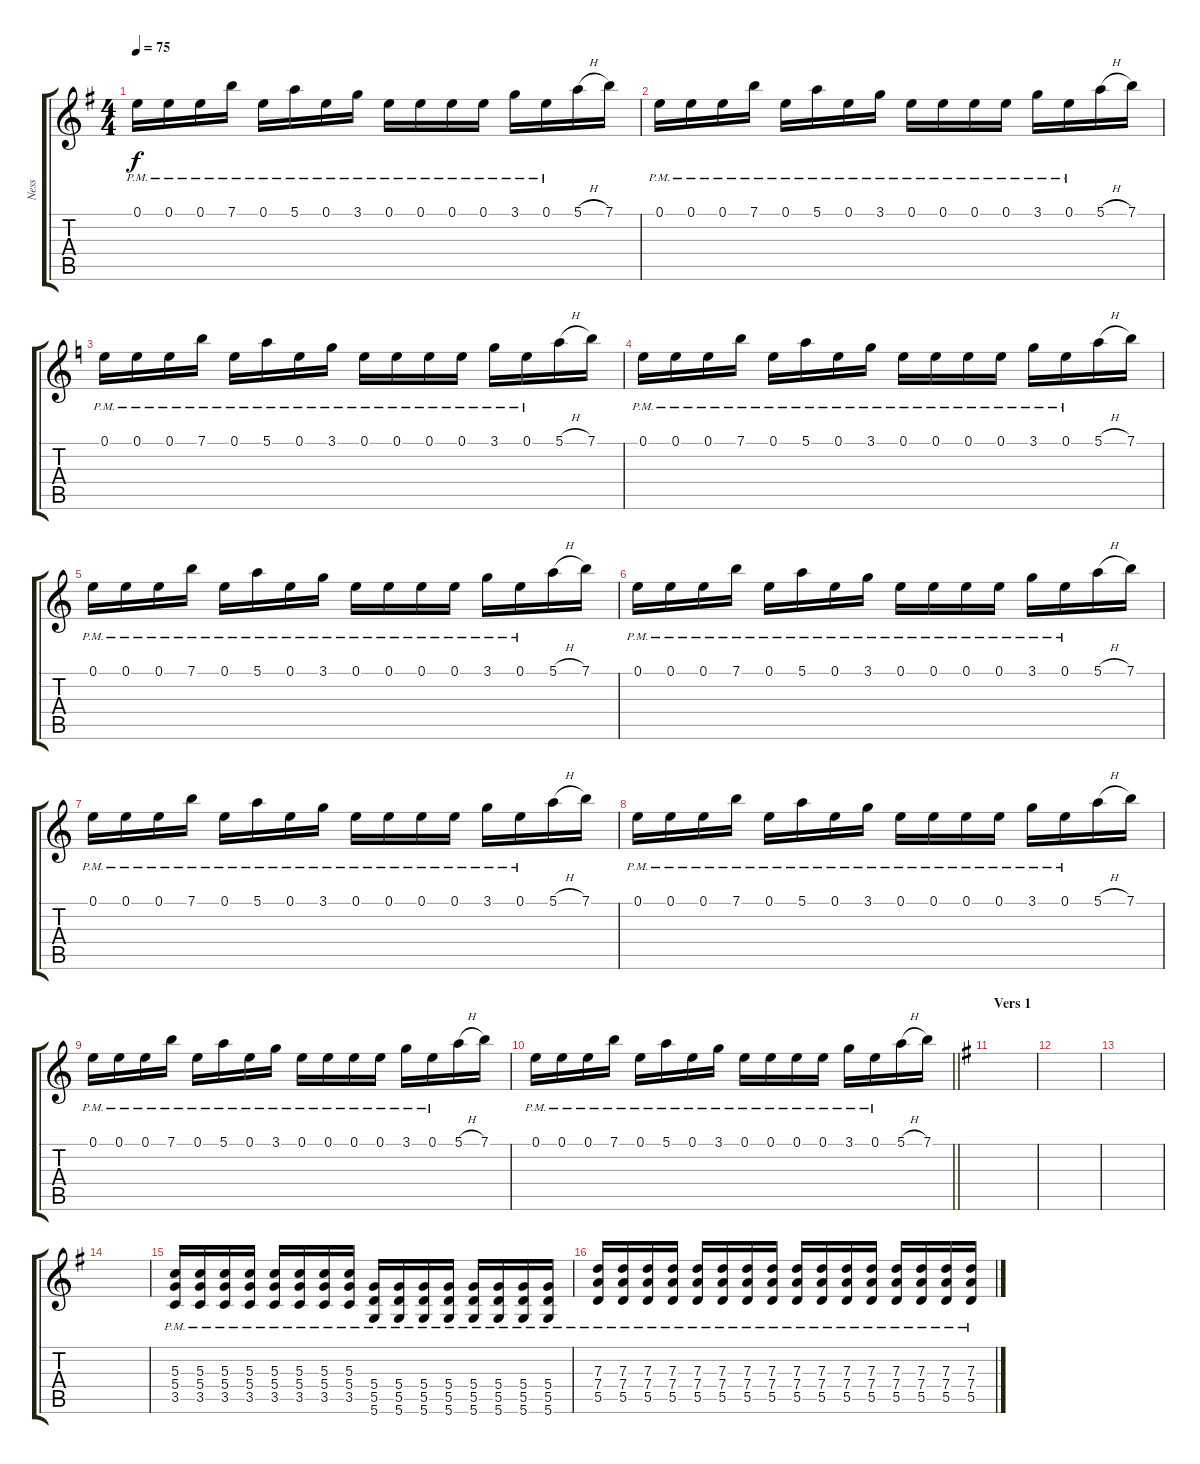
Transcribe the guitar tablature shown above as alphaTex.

\track ("Ness" "Ness") {instrument acousticguitarsteel}
\staff {score tabs}
\tuning (E4 B3 G3 D3 A2 D2) {hide}
\ts (4 4)
\tempo 75
\clef g2
\ks g
0.1{pm}.16{dy f instrument acousticguitarsteel} 0.1{pm}.16 0.1{pm}.16 7.1{pm}.16 0.1{pm}.16 5.1{pm}.16 0.1{pm}.16 3.1{pm}.16 0.1{pm}.16 0.1{pm}.16 0.1{pm}.16 0.1{pm}.16 3.1{pm}.16 0.1{pm}.16 5.1{h}.16 7.1.16 |
0.1{pm}.16 0.1{pm}.16 0.1{pm}.16 7.1{pm}.16 0.1{pm}.16 5.1{pm}.16 0.1{pm}.16 3.1{pm}.16 0.1{pm}.16 0.1{pm}.16 0.1{pm}.16 0.1{pm}.16 3.1{pm}.16 0.1{pm}.16 5.1{h}.16 7.1.16 |
\ks c
0.1{pm}.16 0.1{pm}.16 0.1{pm}.16 7.1{pm}.16 0.1{pm}.16 5.1{pm}.16 0.1{pm}.16 3.1{pm}.16 0.1{pm}.16 0.1{pm}.16 0.1{pm}.16 0.1{pm}.16 3.1{pm}.16 0.1{pm}.16 5.1{h}.16 7.1.16 |
0.1{pm}.16 0.1{pm}.16 0.1{pm}.16 7.1{pm}.16 0.1{pm}.16 5.1{pm}.16 0.1{pm}.16 3.1{pm}.16 0.1{pm}.16 0.1{pm}.16 0.1{pm}.16 0.1{pm}.16 3.1{pm}.16 0.1{pm}.16 5.1{h}.16 7.1.16 |
0.1{pm}.16 0.1{pm}.16 0.1{pm}.16 7.1{pm}.16 0.1{pm}.16 5.1{pm}.16 0.1{pm}.16 3.1{pm}.16 0.1{pm}.16 0.1{pm}.16 0.1{pm}.16 0.1{pm}.16 3.1{pm}.16 0.1{pm}.16 5.1{h}.16 7.1.16 |
0.1{pm}.16 0.1{pm}.16 0.1{pm}.16 7.1{pm}.16 0.1{pm}.16 5.1{pm}.16 0.1{pm}.16 3.1{pm}.16 0.1{pm}.16 0.1{pm}.16 0.1{pm}.16 0.1{pm}.16 3.1{pm}.16 0.1{pm}.16 5.1{h}.16 7.1.16 |
0.1{pm}.16 0.1{pm}.16 0.1{pm}.16 7.1{pm}.16 0.1{pm}.16 5.1{pm}.16 0.1{pm}.16 3.1{pm}.16 0.1{pm}.16 0.1{pm}.16 0.1{pm}.16 0.1{pm}.16 3.1{pm}.16 0.1{pm}.16 5.1{h}.16 7.1.16 |
0.1{pm}.16 0.1{pm}.16 0.1{pm}.16 7.1{pm}.16 0.1{pm}.16 5.1{pm}.16 0.1{pm}.16 3.1{pm}.16 0.1{pm}.16 0.1{pm}.16 0.1{pm}.16 0.1{pm}.16 3.1{pm}.16 0.1{pm}.16 5.1{h}.16 7.1.16 |
0.1{pm}.16 0.1{pm}.16 0.1{pm}.16 7.1{pm}.16 0.1{pm}.16 5.1{pm}.16 0.1{pm}.16 3.1{pm}.16 0.1{pm}.16 0.1{pm}.16 0.1{pm}.16 0.1{pm}.16 3.1{pm}.16 0.1{pm}.16 5.1{h}.16 7.1.16 |
\barLineRight lightlight
0.1{pm}.16 0.1{pm}.16 0.1{pm}.16 7.1{pm}.16 0.1{pm}.16 5.1{pm}.16 0.1{pm}.16 3.1{pm}.16 0.1{pm}.16 0.1{pm}.16 0.1{pm}.16 0.1{pm}.16 3.1{pm}.16 0.1{pm}.16 5.1{h}.16 7.1.16 |
\section ("" "Vers 1")
\ks g
|
|
|
|
(5.3{pm} 5.4{pm} 3.5{pm}).16{volume 4 instrument distortionguitar} (5.3{pm} 5.4{pm} 3.5{pm}).16 (5.3{pm} 5.4{pm} 3.5{pm}).16 (5.3{pm} 5.4{pm} 3.5{pm}).16 (5.3{pm} 5.4{pm} 3.5{pm}).16 (5.3{pm} 5.4{pm} 3.5{pm}).16 (5.3{pm} 5.4{pm} 3.5{pm}).16 (5.3{pm} 5.4{pm} 3.5{pm}).16 (5.4{pm} 5.5{pm} 5.6{pm}).16 (5.4{pm} 5.5{pm} 5.6{pm}).16 (5.4{pm} 5.5{pm} 5.6{pm}).16 (5.4{pm} 5.5{pm} 5.6{pm}).16 (5.4{pm} 5.5{pm} 5.6{pm}).16 (5.4{pm} 5.5{pm} 5.6{pm}).16 (5.4{pm} 5.5{pm} 5.6{pm}).16 (5.4{pm} 5.5{pm} 5.6{pm}).16 |
(7.3{pm} 7.4{pm} 5.5{pm}).16 (7.3{pm} 7.4{pm} 5.5{pm}).16 (7.3{pm} 7.4{pm} 5.5{pm}).16 (7.3{pm} 7.4{pm} 5.5{pm}).16 (7.3{pm} 7.4{pm} 5.5{pm}).16 (7.3{pm} 7.4{pm} 5.5{pm}).16 (7.3{pm} 7.4{pm} 5.5{pm}).16 (7.3{pm} 7.4{pm} 5.5{pm}).16 (7.3{pm} 7.4{pm} 5.5{pm}).16 (7.3{pm} 7.4{pm} 5.5{pm}).16 (7.3{pm} 7.4{pm} 5.5{pm}).16 (7.3{pm} 7.4{pm} 5.5{pm}).16 (7.3{pm} 7.4{pm} 5.5{pm}).16 (7.3{pm} 7.4{pm} 5.5{pm}).16 (7.3{pm} 7.4{pm} 5.5{pm}).16 (7.3{pm} 7.4{pm} 5.5{pm}).16
